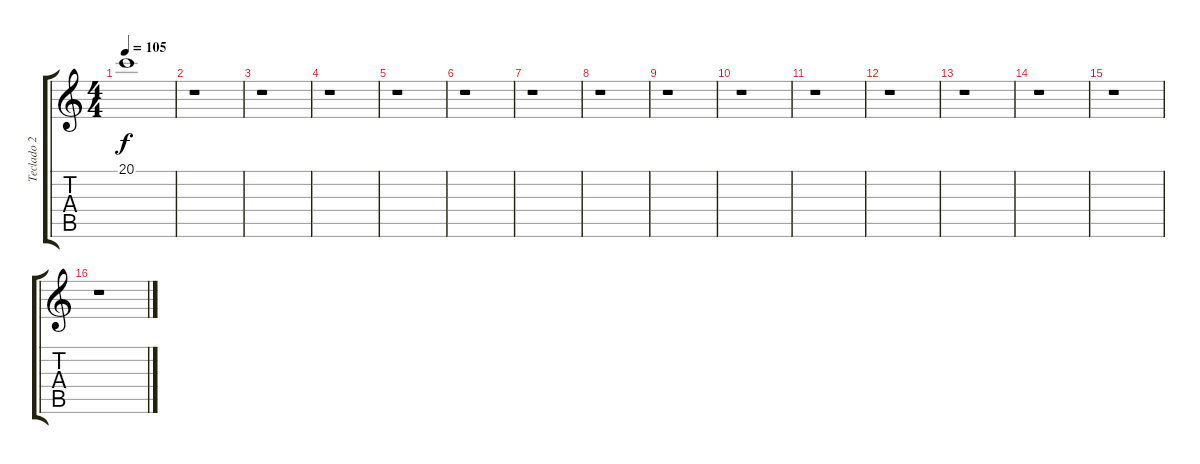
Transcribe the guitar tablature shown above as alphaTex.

\track ("Teclado 2" "Teclado 2") {instrument whistle}
\staff {score tabs}
\tuning (E4 B3 G3 D3 A2 E2) {hide}
\ts (4 4)
\tempo 105
\clef g2
\ks c
20.1.1{dy f} |
r.1 |
r.1 |
r.1 |
r.1 |
r.1 |
r.1 |
r.1 |
r.1 |
r.1 |
r.1 |
r.1 |
r.1 |
r.1 |
r.1 |
r.1
